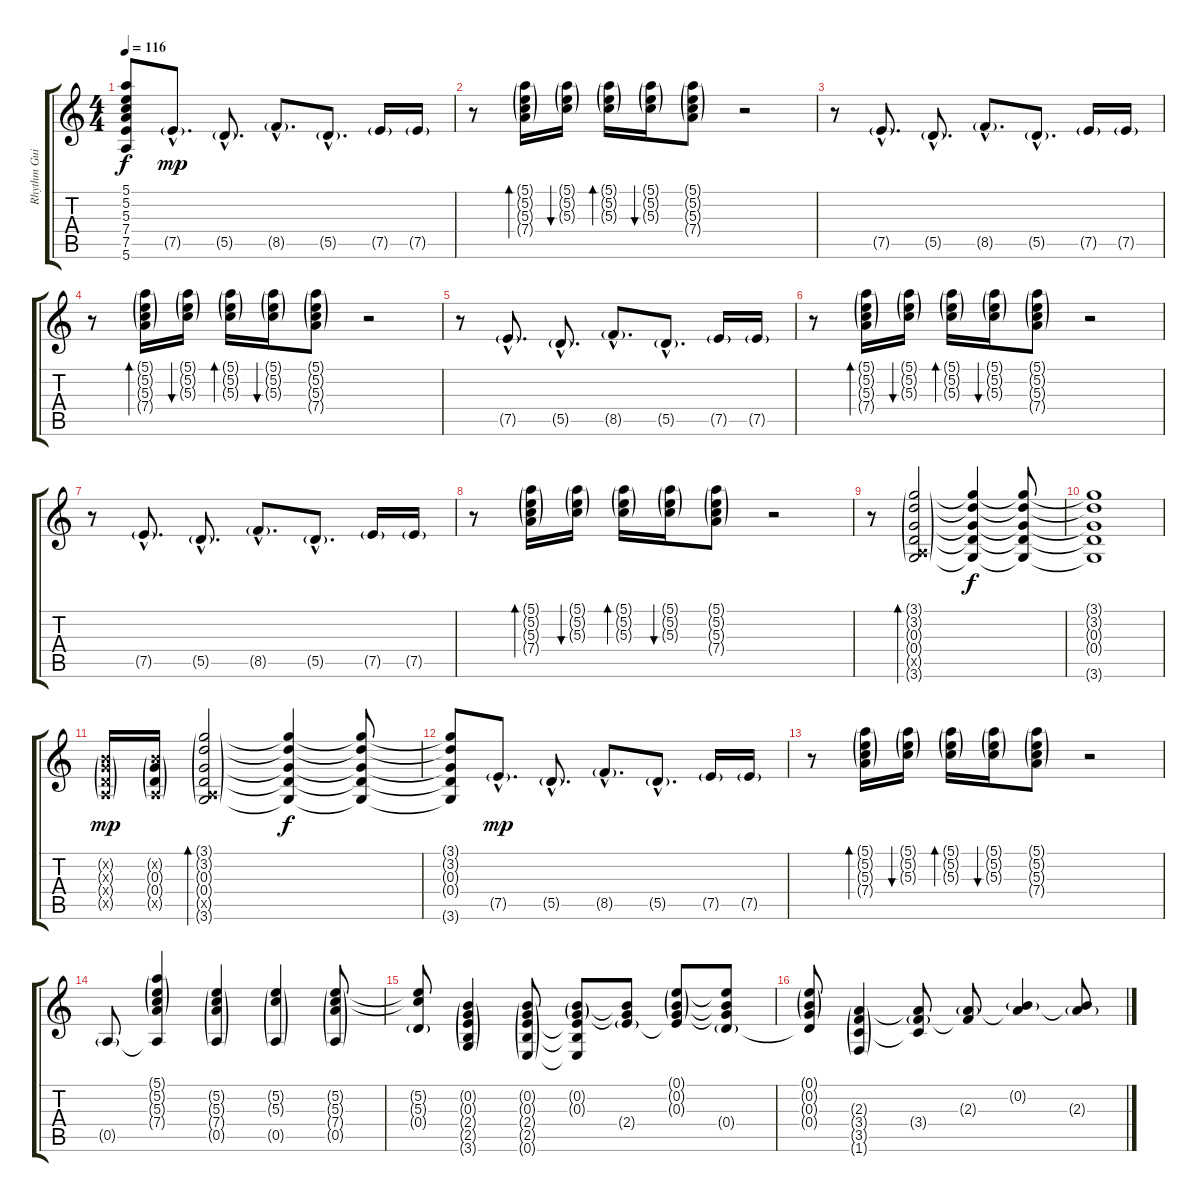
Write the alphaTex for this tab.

\track ("Rhythm Guitar 2 Echo" "Rhythm Gui") {instrument overdrivenguitar}
\staff {score tabs}
\tuning (E4 B3 G3 D3 A2 E2) {hide}
\ts (4 4)
\tempo 116
\clef g2
\ks c
(5.1{t} 5.2{t} 5.3{t} 7.4{t} 7.5{t} 5.6{t}).8{dy f} 7.5{g hac}.8{d dy mp} 5.5{g hac}.8{d} 8.5{g hac}.8{d} 5.5{g hac}.8{d} 7.5{g}.16 7.5{g}.16 |
r.8 (5.1{g} 5.2{g} 5.3{g} 7.4{g}).16{bd 30} (5.1{g} 5.2{g} 5.3{g}).16{bu 30} (5.1{g} 5.2{g} 5.3{g}).16{bd 30} (5.1{g} 5.2{g} 5.3{g}).16{bu 30} (5.1{g} 5.2{g} 5.3{g} 7.4{g}).8 r.2 |
r.8 7.5{g hac}.8{d} 5.5{g hac}.8{d} 8.5{g hac}.8{d} 5.5{g hac}.8{d} 7.5{g}.16 7.5{g}.16 |
r.8 (5.1{g} 5.2{g} 5.3{g} 7.4{g}).16{bd 30} (5.1{g} 5.2{g} 5.3{g}).16{bu 30} (5.1{g} 5.2{g} 5.3{g}).16{bd 30} (5.1{g} 5.2{g} 5.3{g}).16{bu 30} (5.1{g} 5.2{g} 5.3{g} 7.4{g}).8 r.2 |
r.8 7.5{g hac}.8{d} 5.5{g hac}.8{d} 8.5{g hac}.8{d} 5.5{g hac}.8{d} 7.5{g}.16 7.5{g}.16 |
r.8 (5.1{g} 5.2{g} 5.3{g} 7.4{g}).16{bd 30} (5.1{g} 5.2{g} 5.3{g}).16{bu 30} (5.1{g} 5.2{g} 5.3{g}).16{bd 30} (5.1{g} 5.2{g} 5.3{g}).16{bu 30} (5.1{g} 5.2{g} 5.3{g} 7.4{g}).8 r.2 |
r.8 7.5{g hac}.8{d} 5.5{g hac}.8{d} 8.5{g hac}.8{d} 5.5{g hac}.8{d} 7.5{g}.16 7.5{g}.16 |
r.8 (5.1{g} 5.2{g} 5.3{g} 7.4{g}).16{bd 30} (5.1{g} 5.2{g} 5.3{g}).16{bu 30} (5.1{g} 5.2{g} 5.3{g}).16{bd 30} (5.1{g} 5.2{g} 5.3{g}).16{bu 30} (5.1{g} 5.2{g} 5.3{g} 7.4{g}).8 r.2 |
r.8 (3.1{g} 3.2{g} 0.3{g} 0.4{g} 0.5{g x} 3.6{g}).2{bd 120} (3.1{t} 3.2{t} 0.3{t} 0.4{t} 3.6{t}).4{dy f} (3.1{t} 3.2{t} 0.3{t} 0.4{t} 3.6{t}).8 |
(3.1{t} 3.2{t} 0.3{t} 0.4{t} 3.6{t}).1 |
(0.2{g x} 0.3{g x} 0.4{g x} 0.5{g x}).16{dy mp} (0.2{g x} 0.3{g} 0.4{g} 0.5{g x}).16 (3.1{g} 3.2{g} 0.3{g} 0.4{g} 0.5{g x} 3.6{g}).2{bd 120} (3.1{t} 3.2{t} 0.3{t} 0.4{t} 3.6{t}).4{dy f} (3.1{t} 3.2{t} 0.3{t} 0.4{t} 3.6{t}).8 |
(3.1{t} 3.2{t} 0.3{t} 0.4{t} 3.6{t}).8 7.5{g hac}.8{d dy mp} 5.5{g hac}.8{d} 8.5{g hac}.8{d} 5.5{g hac}.8{d} 7.5{g}.16 7.5{g}.16 |
r.8 (5.1{g} 5.2{g} 5.3{g} 7.4{g}).16{bd 30} (5.1{g} 5.2{g} 5.3{g}).16{bu 30} (5.1{g} 5.2{g} 5.3{g}).16{bd 30} (5.1{g} 5.2{g} 5.3{g}).16{bu 30} (5.1{g} 5.2{g} 5.3{g} 7.4{g}).8 r.2 |
0.5{g}.8 (5.1{g} 5.2{g} 5.3{g} 7.4{g} 0.5{t}).4 (5.2{g} 5.3{g} 7.4{g} 0.5{g}).4 (5.2{g} 5.3{g} 0.5{g}).4 (5.2{g} 5.3{g} 7.4{g} 0.5{g}).8 |
(5.2{t} 5.3{t} 0.4{g}).8 (0.2{g} 0.3{g} 2.4{g} 2.5{g} 3.6{g}).4 (0.2{g} 0.3{g} 2.4{g} 2.5{g} 0.6{g}).8 (0.2{g} 0.3{g} 2.4{t} 2.5{t} 0.6{t}).8 (0.2{t} 0.3{t} 2.4{g}).8 (0.1{g} 0.2{g} 0.3{g} 2.4{t}).8 (0.1{t} 0.2{t} 0.3{t} 0.4{g}).8 |
(0.1{g} 0.2{g} 0.3{g} 0.4{t}).8 (2.3{g} 3.4{g} 3.5{g} 1.6{g}).4 (2.3{t} 3.4{g} 3.5{t}).8 (2.3{g} 3.4{t}).8 (0.2{g} 2.3{t}).4 (0.2{t} 2.3{g}).8
